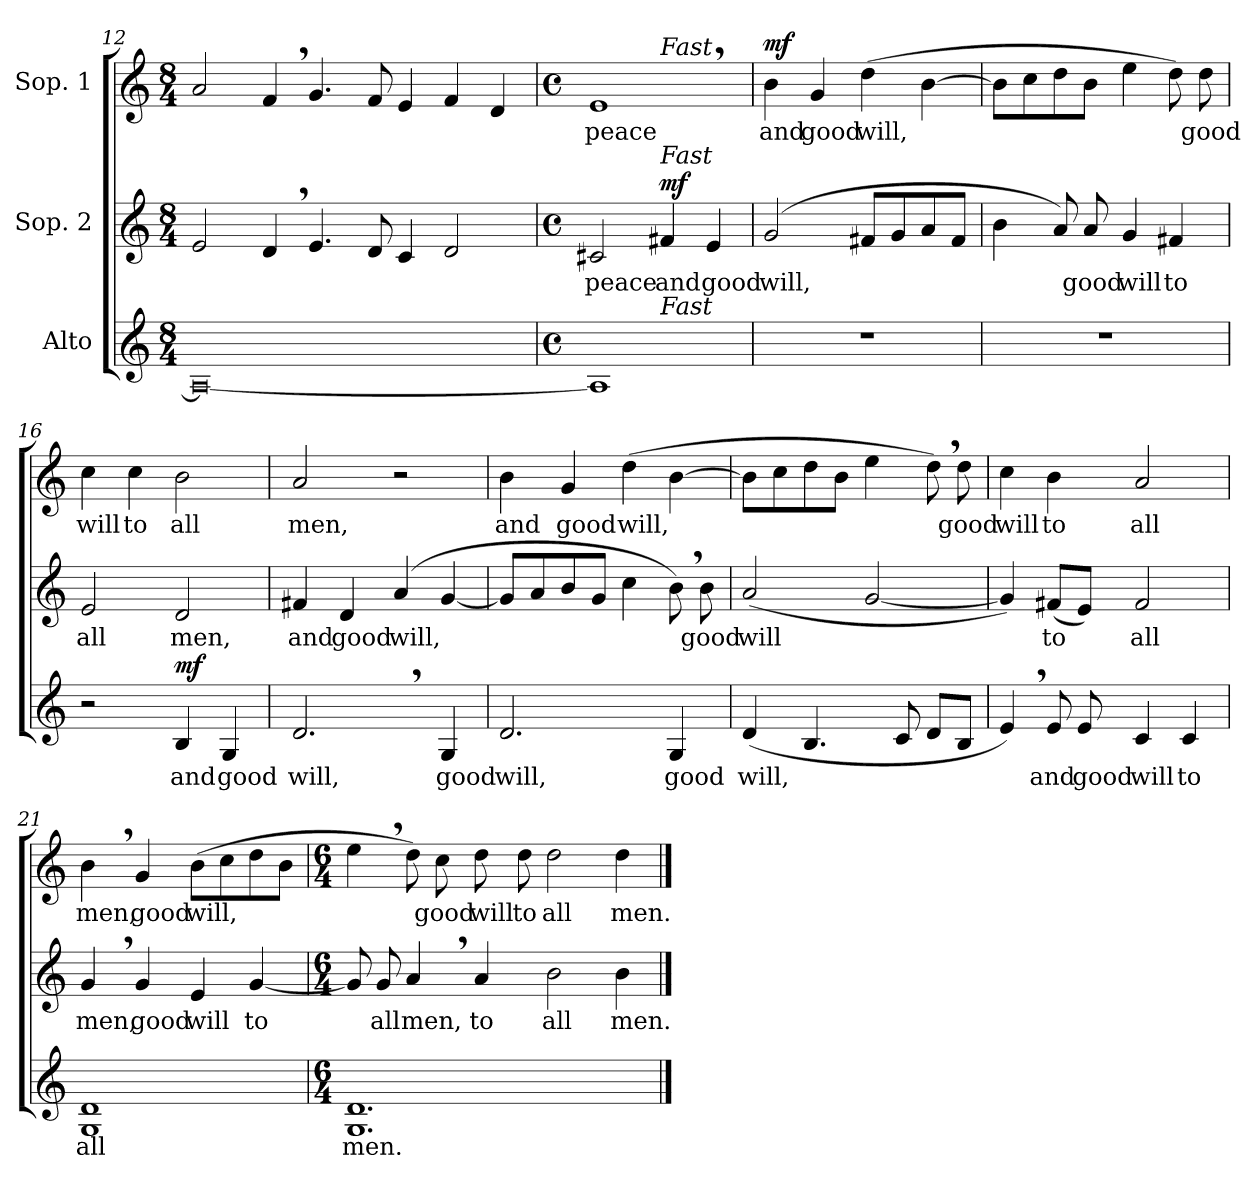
**kern	**text	**dynam	**kern	**text	**dynam	**kern	**text	**dynam
*part3	*part3	*part3	*part2	*part2	*part2	*part1	*part1	*part1
*staff3	*staff3	*staff3	*staff2	*staff2	*staff2	*staff1	*staff1	*staff1
*I"Alto	*	*	*I"Sop. 2	*	*	*I"Sop. 1	*	*
*clefG2	*	*	*clefG2	*	*	*clefG2	*	*
*k[]	*	*	*k[]	*	*	*k[]	*	*
*C:	*	*	*C:	*	*	*C:	*	*
*M8/4	*	*	*M8/4	*	*	*M8/4	*	*
=12	=12	=12	=12	=12	=12	=12	=12	=12
0A_	.	.	2e/	.	.	2a/	.	.
.	.	.	4d,>/	.	.	4f,>/	.	.
.	.	.	4.e/	.	.	4.g/	.	.
.	.	.	8d/	.	.	8f/	.	.
.	.	.	4c/	.	.	4e/	.	.
.	.	.	2d/	.	.	4f/	.	.
.	.	.	.	.	.	4d/	.	.
!!LO:PB:g=z
=13	=13	=13	=13	=13	=13	=13	=13	=13
*M4/4	*	*	*M4/4	*	*	*M4/4	*	*
*met(c)	*	*	*met(c)	*	*	*met(c)	*	*
!	!	!	!	!LO:LY:b	!	!	!LO:LY:b	!
*^	*	*	*	*	*	*^	*	*
1A]	2ryy	.	.	2c#XZ/	peace	.	1e,>	2ryy	peace	.
!	!	!	!	!	!	!	!	!LO:TX:a:i:t=Fast	!	!
!	!	!	!	!LO:TX:a:i:t=Fast	!	!	!	!	!	!
!	!LO:TX:a:i:t=Fast	!	!	!	!	!	!	!	!	!
!	!	!	!	!	!LO:LY:b	!LO:DY:a	!	!	!	!
.	2ryy	.	.	4f#X/	and	mf	.	2ryy	.	.
!	!	!	!	!	!LO:LY:b	!	!	!	!	!
.	.	.	.	4e/	good	.	.	.	.	.
=14	=14	=14	=14	=14	=14	=14	=14	=14	=14	=14
!	!	!	!	!	!LO:LY:b	!	!	!	!LO:LY:b	!LO:DY:a
*v	*v	*	*	*	*	*	*v	*v	*	*
1r	.	.	(2g/	will,	.	4b\	and	mf
!	!	!	!	!	!	!	!LO:LY:b	!
.	.	.	.	.	.	4g/	good	.
!	!	!	!	!	!	!	!LO:LY:b	!
.	.	.	8f#X/L	.	.	(>4dd\	will,	.
.	.	.	8g/	.	.	.	.	.
.	.	.	8a/	.	.	[4b\	.	.
.	.	.	8f#/J	.	.	.	.	.
=15	=15	=15	=15	=15	=15	=15	=15	=15
1r	.	.	4b\	.	.	8b\L]	.	.
.	.	.	.	.	.	8cc\	.	.
.	.	.	8a/)	.	.	8dd\	.	.
!	!	!	!	!LO:LY:b	!	!	!	!
.	.	.	8a/	good	.	8b\J	.	.
!	!	!	!	!LO:LY:b	!	!	!	!
.	.	.	4g/	will	.	4ee\	.	.
!	!	!	!	!LO:LY:b	!	!	!	!
.	.	.	4f#X/	to	.	8dd\)	.	.
!	!	!	!	!	!	!	!LO:LY:b	!
.	.	.	.	.	.	8dd\	good	.
=16	=16	=16	=16	=16	=16	=16	=16	=16
!	!	!	!	!LO:LY:b	!	!	!LO:LY:b	!
2r	.	.	2e/	all	.	4cc\	will	.
!	!	!	!	!	!	!	!LO:LY:b	!
.	.	.	.	.	.	4cc\	to	.
!	!LO:LY:b	!LO:DY:a	!	!LO:LY:b	!	!	!LO:LY:b	!
4B/	and	mf	2d/	men,	.	2b\	all	.
!	!LO:LY:b	!	!	!	!	!	!	!
4G/	good	.	.	.	.	.	.	.
!!LO:LB:g=z
=17	=17	=17	=17	=17	=17	=17	=17	=17
!	!LO:LY:b	!	!	!LO:LY:b	!	!	!LO:LY:b	!
2.d,>/	will,	.	4f#X/	and	.	2a/	men,	.
!	!	!	!	!LO:LY:b	!	!	!	!
.	.	.	4d/	good	.	.	.	.
!	!	!	!	!LO:LY:b	!	!	!	!
.	.	.	(4a/	will,	.	2r	.	.
!	!LO:LY:b	!	!	!	!	!	!	!
4G/	good	.	[4g/	.	.	.	.	.
=18	=18	=18	=18	=18	=18	=18	=18	=18
!	!LO:LY:b	!	!	!	!	!	!LO:LY:b	!
2.d/	will,	.	8g/L]	.	.	4b\	and	.
.	.	.	8a/	.	.	.	.	.
!	!	!	!	!	!	!	!LO:LY:b	!
.	.	.	8b/	.	.	4g/	good	.
.	.	.	8g/J	.	.	.	.	.
!	!	!	!	!	!	!	!LO:LY:b	!
.	.	.	4cc\	.	.	(>4dd\	will,	.
!	!LO:LY:b	!	!	!	!	!	!	!
4G/	good	.	8b,>\)	.	.	[4b\	.	.
!	!	!	!	!LO:LY:b	!	!	!	!
.	.	.	8b\	good	.	.	.	.
=19	=19	=19	=19	=19	=19	=19	=19	=19
!	!LO:LY:b	!	!	!LO:LY:b	!	!	!	!
(<4d/	will,	.	(<2a/	will	.	8b\L]	.	.
.	.	.	.	.	.	8cc\	.	.
4.B/	.	.	.	.	.	8dd\	.	.
.	.	.	.	.	.	8b\J	.	.
.	.	.	[2g/	.	.	4ee\	.	.
8c/	.	.	.	.	.	.	.	.
8d/L	.	.	.	.	.	8dd,>\)	.	.
!	!	!	!	!	!	!	!LO:LY:b	!
8B/J	.	.	.	.	.	8dd\	good	.
=20	=20	=20	=20	=20	=20	=20	=20	=20
!	!	!	!	!	!	!	!LO:LY:b	!
4e,>/)	.	.	4g/])	.	.	4cc\	will	.
!	!LO:LY:b	!	!	!LO:LY:b	!	!	!LO:LY:b	!
8e/	and	.	(<8f#X/L	to	.	4b\	to	.
!	!LO:LY:b	!	!	!	!	!	!	!
8e/	good	.	8e/J)	.	.	.	.	.
!	!LO:LY:b	!	!	!LO:LY:b	!	!	!LO:LY:b	!
4c/	will	.	2f#/	all	.	2a/	all	.
!	!LO:LY:b	!	!	!	!	!	!	!
4c/	to	.	.	.	.	.	.	.
!!LO:LB:g=z
=21	=21	=21	=21	=21	=21	=21	=21	=21
!	!LO:LY:b	!	!	!LO:LY:b	!	!	!LO:LY:b	!
1G 1d	all	.	4g,>/	men,	.	4b,>\	men,	.
!	!	!	!	!LO:LY:b	!	!	!LO:LY:b	!
.	.	.	4g/	good	.	4g/	good	.
!	!	!	!	!LO:LY:b	!	!	!LO:LY:b	!
.	.	.	4e/	will	.	(>8b\L	will,	.
.	.	.	.	.	.	8cc\	.	.
!	!	!	!	!LO:LY:b	!	!	!	!
.	.	.	[4g/	to	.	8dd\	.	.
.	.	.	.	.	.	8b\J	.	.
=22	=22	=22	=22	=22	=22	=22	=22	=22
*M6/4	*	*	*M6/4	*	*	*M6/4	*	*
!	!LO:LY:b	!	!	!	!	!	!	!
1.G 1.d	men.	.	8g/]	.	.	4ee,>\	.	.
!	!	!	!	!LO:LY:b	!	!	!	!
.	.	.	8g/	all	.	.	.	.
!	!	!	!	!LO:LY:b	!	!	!	!
.	.	.	4a,>/	men,	.	8dd\)	.	.
!	!	!	!	!	!	!	!LO:LY:b	!
.	.	.	.	.	.	8cc\	good	.
!	!	!	!	!LO:LY:b	!	!	!LO:LY:b	!
.	.	.	4a/	to	.	8dd\	will	.
!	!	!	!	!	!	!	!LO:LY:b	!
.	.	.	.	.	.	8dd\	to	.
!	!	!	!	!LO:LY:b	!	!	!LO:LY:b	!
.	.	.	2b\	all	.	2dd\	all	.
!	!	!	!	!LO:LY:b	!	!	!LO:LY:b	!
.	.	.	4b\	men.	.	4dd\	men.	.
==	==	==	==	==	==	==	==	==
*-	*-	*-	*-	*-	*-	*-	*-	*-
